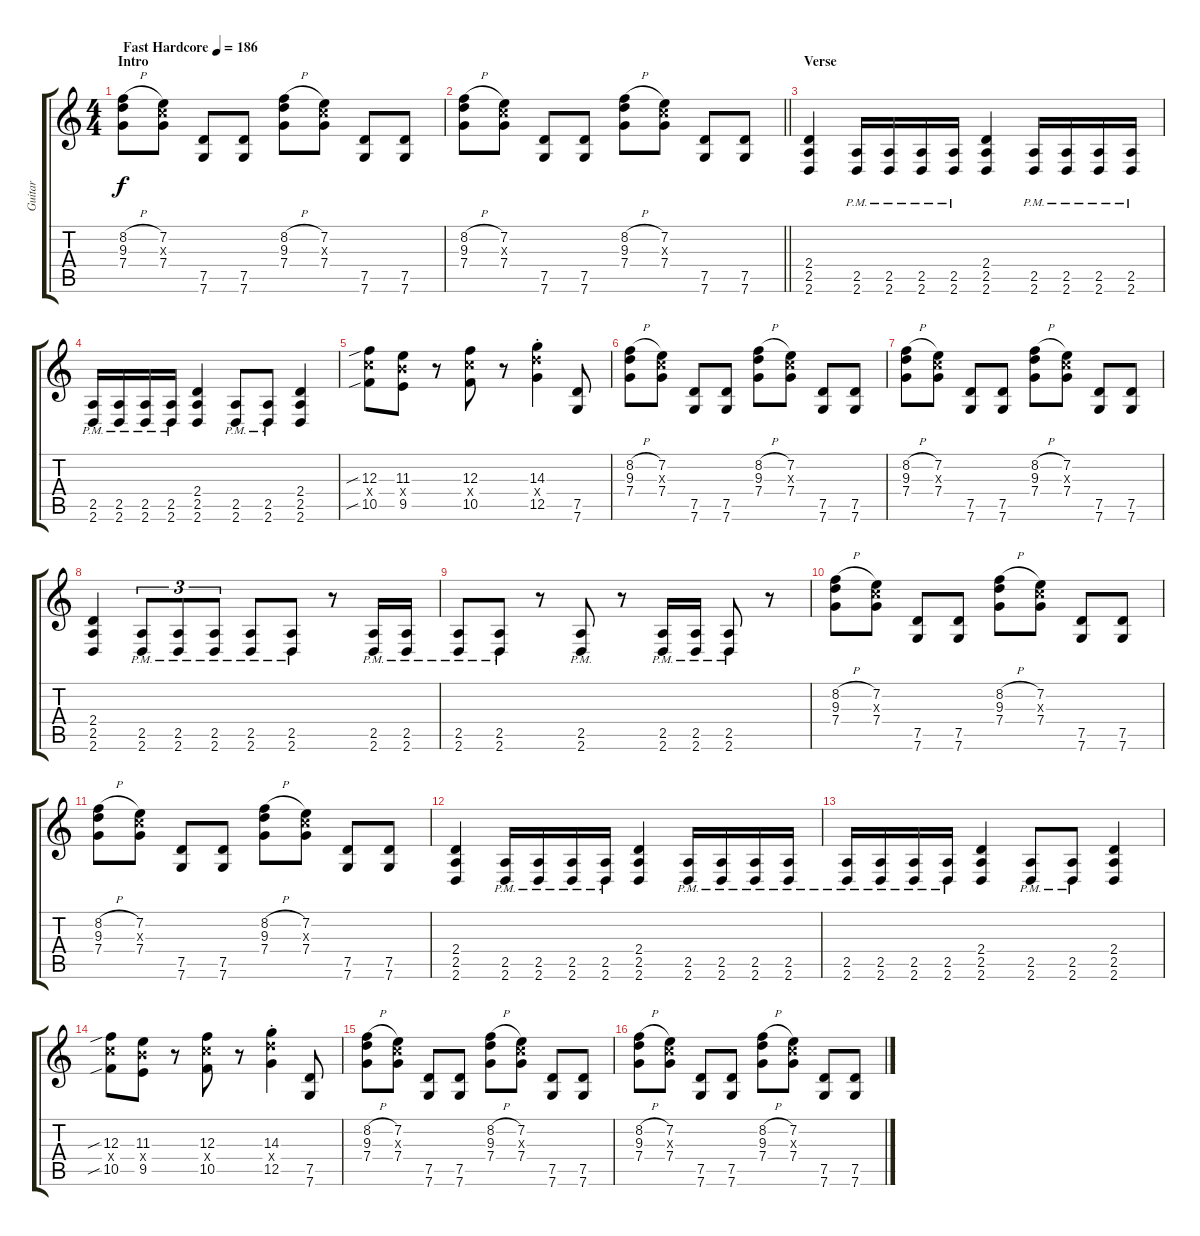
\track ("Guitar" "Guitar") {instrument distortionguitar}
\staff {score tabs}
\tuning (D4 A3 F3 C3 G2 C2) {hide}
\ts (4 4)
\section ("" "Intro")
\tempo (186 "Fast Hardcore")
\clef g2
\ks c
(8.2{h} 9.3 7.4).8{dy f instrument distortionguitar} (7.2 7.3{x} 7.4).8 (7.5 7.6).8 (7.5 7.6).8 (8.2{h} 9.3 7.4).8 (7.2 7.3{x} 7.4).8 (7.5 7.6).8 (7.5 7.6).8 |
\barLineRight lightlight
(8.2{h} 9.3 7.4).8 (7.2 7.3{x} 7.4).8 (7.5 7.6).8 (7.5 7.6).8 (8.2{h} 9.3 7.4).8 (7.2 7.3{x} 7.4).8 (7.5 7.6).8 (7.5 7.6).8 |
\section ("" "Verse")
(2.4 2.5 2.6).4 (2.5{pm} 2.6{pm}).16 (2.5{pm} 2.6{pm}).16 (2.5{pm} 2.6{pm}).16 (2.5{pm} 2.6{pm}).16 (2.4 2.5 2.6).4 (2.5{pm} 2.6{pm}).16 (2.5{pm} 2.6{pm}).16 (2.5{pm} 2.6{pm}).16 (2.5{pm} 2.6{pm}).16 |
(2.5{pm} 2.6{pm}).16 (2.5{pm} 2.6{pm}).16 (2.5{pm} 2.6{pm}).16 (2.5{pm} 2.6{pm}).16 (2.4 2.5 2.6).4 (2.5{pm} 2.6{pm}).8 (2.5{pm} 2.6{pm}).8 (2.4 2.5 2.6).4 |
(12.3{sib} 12.4{x} 10.5{sib}).8 (11.3 11.4{x} 9.5).8 r.8 (12.3 12.4{x} 10.5).8 r.8 (14.3{st} 14.4{x} 12.5{st}).4 (7.5 7.6).8 |
(8.2{h} 9.3 7.4).8 (7.2 7.3{x} 7.4).8 (7.5 7.6).8 (7.5 7.6).8 (8.2{h} 9.3 7.4).8 (7.2 7.3{x} 7.4).8 (7.5 7.6).8 (7.5 7.6).8 |
(8.2{h} 9.3 7.4).8 (7.2 7.3{x} 7.4).8 (7.5 7.6).8 (7.5 7.6).8 (8.2{h} 9.3 7.4).8 (7.2 7.3{x} 7.4).8 (7.5 7.6).8 (7.5 7.6).8 |
(2.4 2.5 2.6).4 (2.5{pm} 2.6{pm}).8{tu (3 2)} (2.5{pm} 2.6{pm}).8{tu (3 2)} (2.5{pm} 2.6{pm}).8{tu (3 2)} (2.5{pm} 2.6{pm}).8 (2.5{pm} 2.6{pm}).8 r.8 (2.5{pm} 2.6{pm}).16 (2.5{pm} 2.6{pm}).16 |
(2.5{pm} 2.6{pm}).8 (2.5{pm} 2.6{pm}).8 r.8 (2.5{pm} 2.6{pm}).8 r.8 (2.5{pm} 2.6{pm}).16 (2.5{pm} 2.6{pm}).16 (2.5{pm} 2.6{pm}).8 r.8 |
(8.2{h} 9.3 7.4).8 (7.2 7.3{x} 7.4).8 (7.5 7.6).8 (7.5 7.6).8 (8.2{h} 9.3 7.4).8 (7.2 7.3{x} 7.4).8 (7.5 7.6).8 (7.5 7.6).8 |
(8.2{h} 9.3 7.4).8 (7.2 7.3{x} 7.4).8 (7.5 7.6).8 (7.5 7.6).8 (8.2{h} 9.3 7.4).8 (7.2 7.3{x} 7.4).8 (7.5 7.6).8 (7.5 7.6).8 |
(2.4 2.5 2.6).4 (2.5{pm} 2.6{pm}).16 (2.5{pm} 2.6{pm}).16 (2.5{pm} 2.6{pm}).16 (2.5{pm} 2.6{pm}).16 (2.4 2.5 2.6).4 (2.5{pm} 2.6{pm}).16 (2.5{pm} 2.6{pm}).16 (2.5{pm} 2.6{pm}).16 (2.5{pm} 2.6{pm}).16 |
(2.5{pm} 2.6{pm}).16 (2.5{pm} 2.6{pm}).16 (2.5{pm} 2.6{pm}).16 (2.5{pm} 2.6{pm}).16 (2.4 2.5 2.6).4 (2.5{pm} 2.6{pm}).8 (2.5{pm} 2.6{pm}).8 (2.4 2.5 2.6).4 |
(12.3{sib} 12.4{x} 10.5{sib}).8 (11.3 11.4{x} 9.5).8 r.8 (12.3 12.4{x} 10.5).8 r.8 (14.3{st} 14.4{x} 12.5{st}).4 (7.5 7.6).8 |
(8.2{h} 9.3 7.4).8 (7.2 7.3{x} 7.4).8 (7.5 7.6).8 (7.5 7.6).8 (8.2{h} 9.3 7.4).8 (7.2 7.3{x} 7.4).8 (7.5 7.6).8 (7.5 7.6).8 |
(8.2{h} 9.3 7.4).8 (7.2 7.3{x} 7.4).8 (7.5 7.6).8 (7.5 7.6).8 (8.2{h} 9.3 7.4).8 (7.2 7.3{x} 7.4).8 (7.5 7.6).8 (7.5 7.6).8
